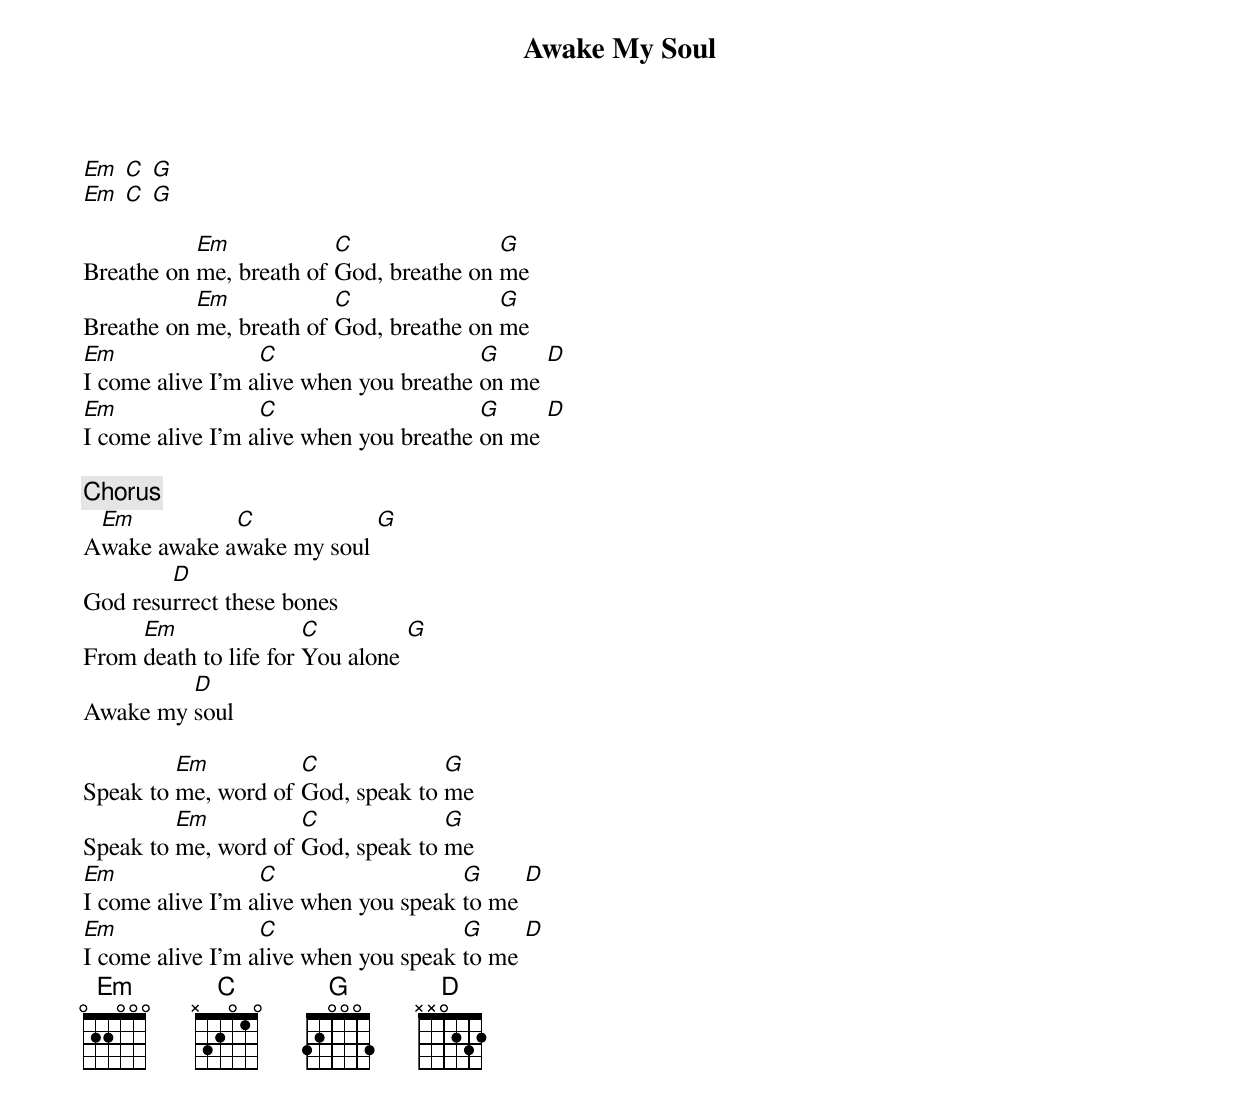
{Title: Awake My Soul}
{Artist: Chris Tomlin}

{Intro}
[Em] [C] [G]
[Em] [C] [G]

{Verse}
Breathe on [Em]me, breath of [C]God, breathe on [G]me
Breathe on [Em]me, breath of [C]God, breathe on [G]me
[Em]I come alive I’m a[C]live when you breathe [G]on me [D]
[Em]I come alive I’m a[C]live when you breathe [G]on me [D]

{Chorus}
A[Em]wake awake a[C]wake my soul [G]
God resu[D]rrect these bones
From [Em]death to life for [C]You alone [G]
Awake my [D]soul

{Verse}
Speak to [Em]me, word of [C]God, speak to [G]me
Speak to [Em]me, word of [C]God, speak to [G]me
[Em]I come alive I’m a[C]live when you speak [G]to me [D]
[Em]I come alive I’m a[C]live when you speak [G]to me [D]
